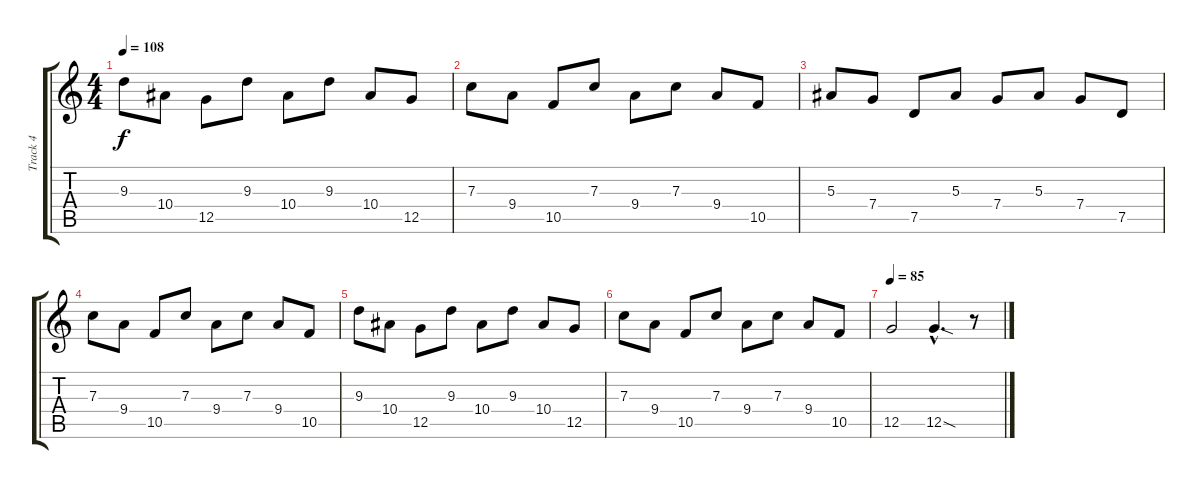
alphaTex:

\track ("Track 4" "Track 4") {instrument distortionguitar}
\staff {score tabs}
\tuning (D4 A3 F3 C3 G2 D2) {hide}
\ts (4 4)
\tempo 108
\clef g2
\ks c
9.3.8{dy f} 10.4.8 12.5.8 9.3.8 10.4.8 9.3.8 10.4.8 12.5.8 |
7.3.8 9.4.8 10.5.8 7.3.8 9.4.8 7.3.8 9.4.8 10.5.8 |
5.3.8 7.4.8 7.5.8 5.3.8 7.4.8 5.3.8 7.4.8 7.5.8 |
7.3.8 9.4.8 10.5.8 7.3.8 9.4.8 7.3.8 9.4.8 10.5.8 |
9.3.8 10.4.8 12.5.8 9.3.8 10.4.8 9.3.8 10.4.8 12.5.8 |
7.3.8 9.4.8 10.5.8 7.3.8 9.4.8 7.3.8 9.4.8 10.5.8 |
\tempo 85
12.5.2 12.5{sod hac}.4{d} r.8
